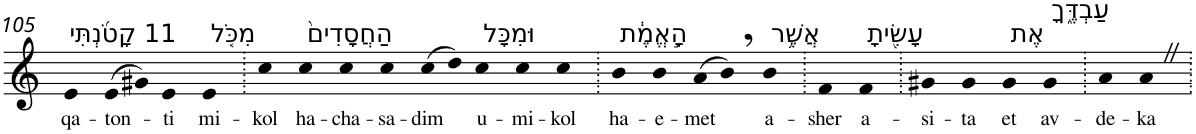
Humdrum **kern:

**kern	**text
*part1	*part1
*staff1	*staff1
*I"Piano	*
*I'Pno	*
!!LO:PB:g=z
*clefG2	*
*k[]	*
=105	=105
!LO:TX:a:t=11 קָטֹ֜נְתִּי	!
!	!LO:LY:b
4e	qa-
!	!LO:LY:b
(>8e	-ton-
8g#X)	.
!	!LO:LY:b
4e	-ti
!LO:TX:a:t=מִכֹּ֤ל	!
!	!LO:LY:b
4e	mi-
=106.	=106.
!	!LO:LY:b
4cc	-kol
!LO:TX:a:t=הַחֲסָדִים֙	!
!	!LO:LY:b
4cc	ha-
!	!LO:LY:b
4cc	-cha-
!	!LO:LY:b
4cc	-sa-
!	!LO:LY:b
(>8cc	-dim
8dd)	.
!LO:TX:a:t=וּמִכָּל	!
!	!LO:LY:b
4cc	u-
!	!LO:LY:b
4cc	-mi-
!	!LO:LY:b
4cc	-kol
=107.	=107.
!LO:TX:a:t=הָ֣אֱמֶ֔ת	!
!	!LO:LY:b
4b	ha-
!	!LO:LY:b
4b	-e-
!	!LO:LY:b
(>8a	-met
8b,)	.
!LO:TX:a:t=אֲשֶׁ֥ר	!
!	!LO:LY:b
4b	a-
=108.	=108.
!	!LO:LY:b
4f	-sher
!LO:TX:a:t=עָשִׂ֖יתָ	!
!	!LO:LY:b
4f	a-
=109.	=109.
!	!LO:LY:b
4g#X	-si-
!	!LO:LY:b
4g#	-ta
!LO:TX:a:t=אֶת	!
!	!LO:LY:b
4g#	et
!LO:TX:a:t=עַבְדֶּ֑ךָ	!
!	!LO:LY:b
4g#	av-
=110.	=110.
!	!LO:LY:b
4a	-de-
!	!LO:LY:b
4aZ	-ka
=.	=.
*-	*-
